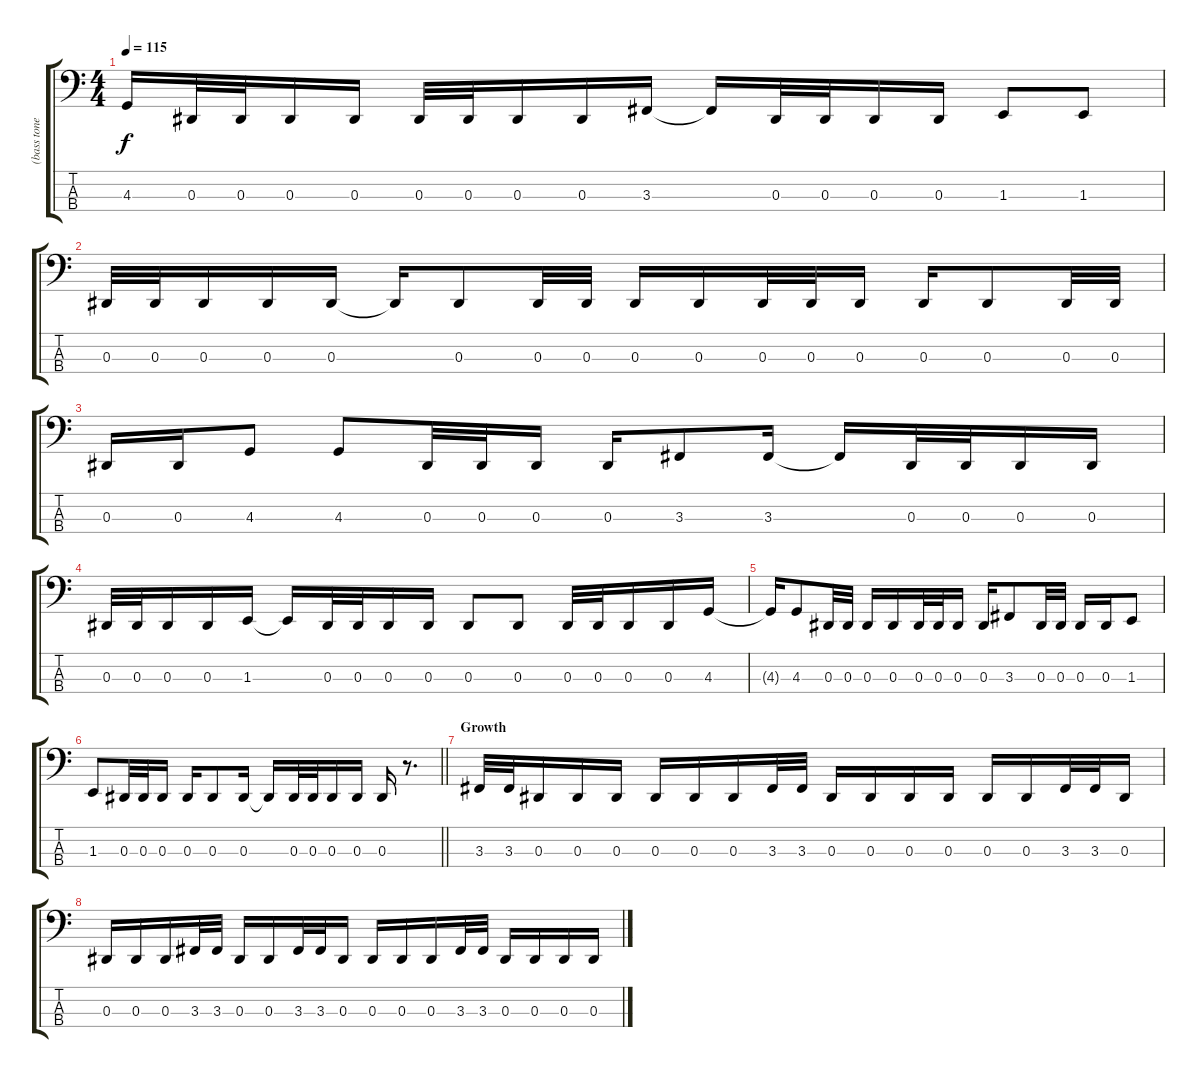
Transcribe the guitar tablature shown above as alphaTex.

\track ("(bass tone)" "(bass tone") {instrument electricbasspick}
\staff {score tabs}
\tuning (Bb1 Eb1 Eb1 Db1) {hide}
\ts (4 4)
\tempo 115
\clef f4
\ks c
4.3{t}.16{dy f} 0.3.32 0.3.32 0.3.16 0.3.16 0.3.32 0.3.32 0.3.16 0.3.16 3.3.16 3.3{t}.16 0.3.32 0.3.32 0.3.16 0.3.16 1.3.8 1.3.8 |
0.3.32 0.3.32 0.3.16 0.3.16 0.3.16 0.3{t}.16 0.3.8 0.3.32 0.3.32 0.3.16 0.3.16 0.3.32 0.3.32 0.3.16 0.3.16 0.3.8 0.3.32 0.3.32 |
0.3.16 0.3.16 4.3.8 4.3.8 0.3.32 0.3.32 0.3.16 0.3.16 3.3.8 3.3.16 3.3{t}.16 0.3.32 0.3.32 0.3.16 0.3.16 |
0.3.32 0.3.32 0.3.16 0.3.16 1.3.16 1.3{t}.16 0.3.32 0.3.32 0.3.16 0.3.16 0.3.8 0.3.8 0.3.32 0.3.32 0.3.16 0.3.16 4.3.16 |
4.3{t}.16 4.3.8 0.3.32 0.3.32 0.3.16 0.3.16 0.3.32 0.3.32 0.3.16 0.3.16 3.3.8 0.3.32 0.3.32 0.3.16 0.3.16 1.3.8 |
\barLineRight lightlight
1.3.8 0.3.32 0.3.32 0.3.16 0.3.16 0.3.8 0.3.16 0.3{t}.16 0.3.32 0.3.32 0.3.16 0.3.16 0.3.16 r.8{d} |
\section ("" "Growth")
3.3.32 3.3.32 0.3.16 0.3.16 0.3.16 0.3.16 0.3.16 0.3.16 3.3.32 3.3.32 0.3.16 0.3.16 0.3.16 0.3.16 0.3.16 0.3.16 3.3.32 3.3.32 0.3.16 |
0.3.16 0.3.16 0.3.16 3.3.32 3.3.32 0.3.16 0.3.16 3.3.32 3.3.32 0.3.16 0.3.16 0.3.16 0.3.16 3.3.32 3.3.32 0.3.16 0.3.16 0.3.16 0.3.16
